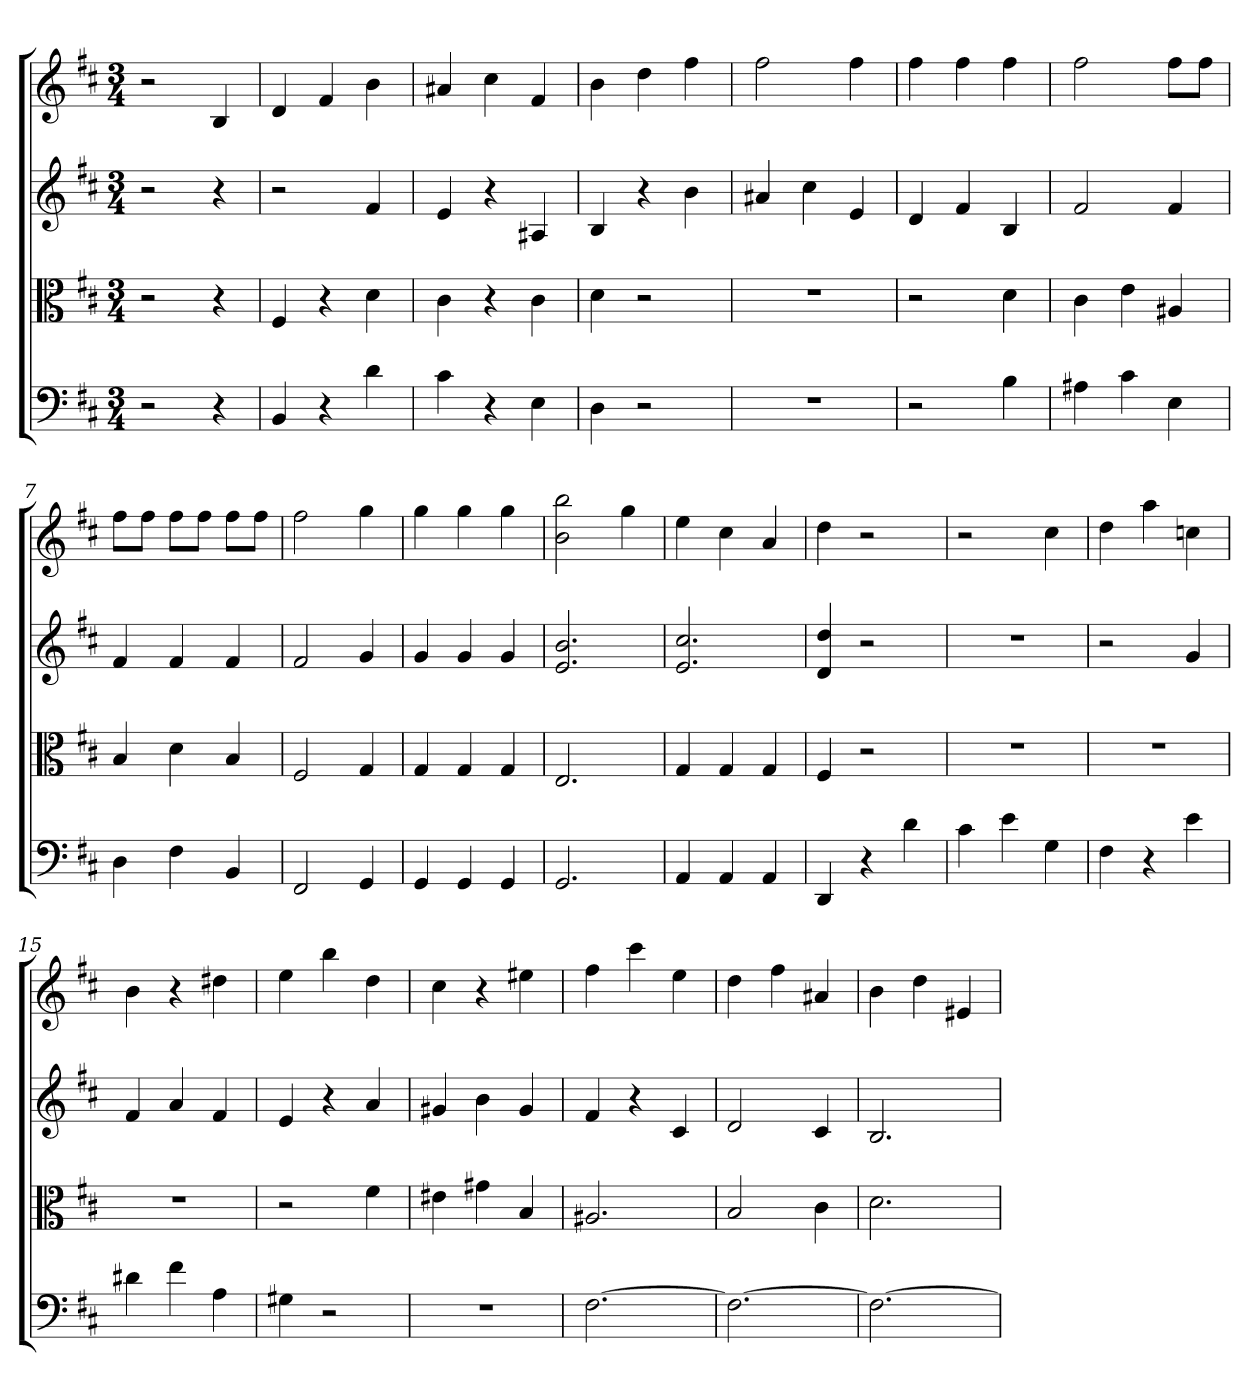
**kern	**kern	**kern	**kern
*part4	*part3	*part2	*part1
*staff4	*staff3	*staff2	*staff1
*clefF4	*clefC3	*	*
*k[f#c#]	*k[f#c#]	*k[f#c#]	*k[f#c#]
*b:	*b:	*b:	*b:
*M3/4	*M3/4	*M3/4	*M3/4
=	=	=	=
2r	2r	2r	2r
4r	4r	4r	4B
=1	=1	=1	=1
4BB	4F#	2r	4d
4r	4r	.	4f#
4d	4d	4f#	4b
=2	=2	=2	=2
4c#	4c#	4e	4a#X
4r	4r	4r	4cc#
4E	4c#	4A#X	4f#
=3	=3	=3	=3
4D	4d	4B	4b
2r	2r	4r	4dd
.	.	4b	4ff#
=4	=4	=4	=4
2.r	2.r	4a#X	2ff#
.	.	4cc#	.
.	.	4e	4ff#
=5	=5	=5	=5
2r	2r	4d	4ff#
.	.	4f#	4ff#
4B	4d	4B	4ff#
=6	=6	=6	=6
4A#X	4c#	2f#	2ff#
4c#	4e	.	.
4E	4A#X	4f#	8ff#L
.	.	.	8ff#J
=7	=7	=7	=7
4D	4B	4f#	8ff#L
.	.	.	8ff#J
4F#	4d	4f#	8ff#L
.	.	.	8ff#J
4BB	4B	4f#	8ff#L
.	.	.	8ff#J
=8	=8	=8	=8
2FF#	2F#	2f#	2ff#
4GG	4G	4g	4gg
=9	=9	=9	=9
4GG	4G	4g	4gg
4GG	4G	4g	4gg
4GG	4G	4g	4gg
=10	=10	=10	=10
2.GG	2.E	2.e 2.b	2b 2bb
.	.	.	4gg
=11	=11	=11	=11
4AA	4G	2.e 2.cc#	4ee
4AA	4G	.	4cc#
4AA	4G	.	4a
=12	=12	=12	=12
4DD	4F#	4d 4dd	4dd
4r	2r	2r	2r
4d	.	.	.
=13	=13	=13	=13
4c#	2.r	2.r	2r
4e	.	.	.
4G	.	.	4cc#
=14	=14	=14	=14
4F#	2.r	2r	4dd
4r	.	.	4aa
4e	.	4g	4ccn
=15	=15	=15	=15
4d#X	2.r	4f#	4b
4f#	.	4a	4r
4A	.	4f#	4dd#X
=16	=16	=16	=16
4G#X	2r	4e	4ee
2r	.	4r	4bb
.	4f#	4a	4dd
=17	=17	=17	=17
2.r	4e#X	4g#X	4cc#
.	4g#X	4b	4r
.	4B	4g#	4ee#X
=18	=18	=18	=18
[2.F#	2.A#X	4f#	4ff#
.	.	4r	4ccc#
.	.	4c#	4ee
=19	=19	=19	=19
2.F#_	2B	2d	4dd
.	.	.	4ff#
.	4c#	4c#	4a#X
=20	=20	=20	=20
2.F#_	2.d	2.B	4b
.	.	.	4dd
.	.	.	4e#X
=	=	=	=
*-	*-	*-	*-
